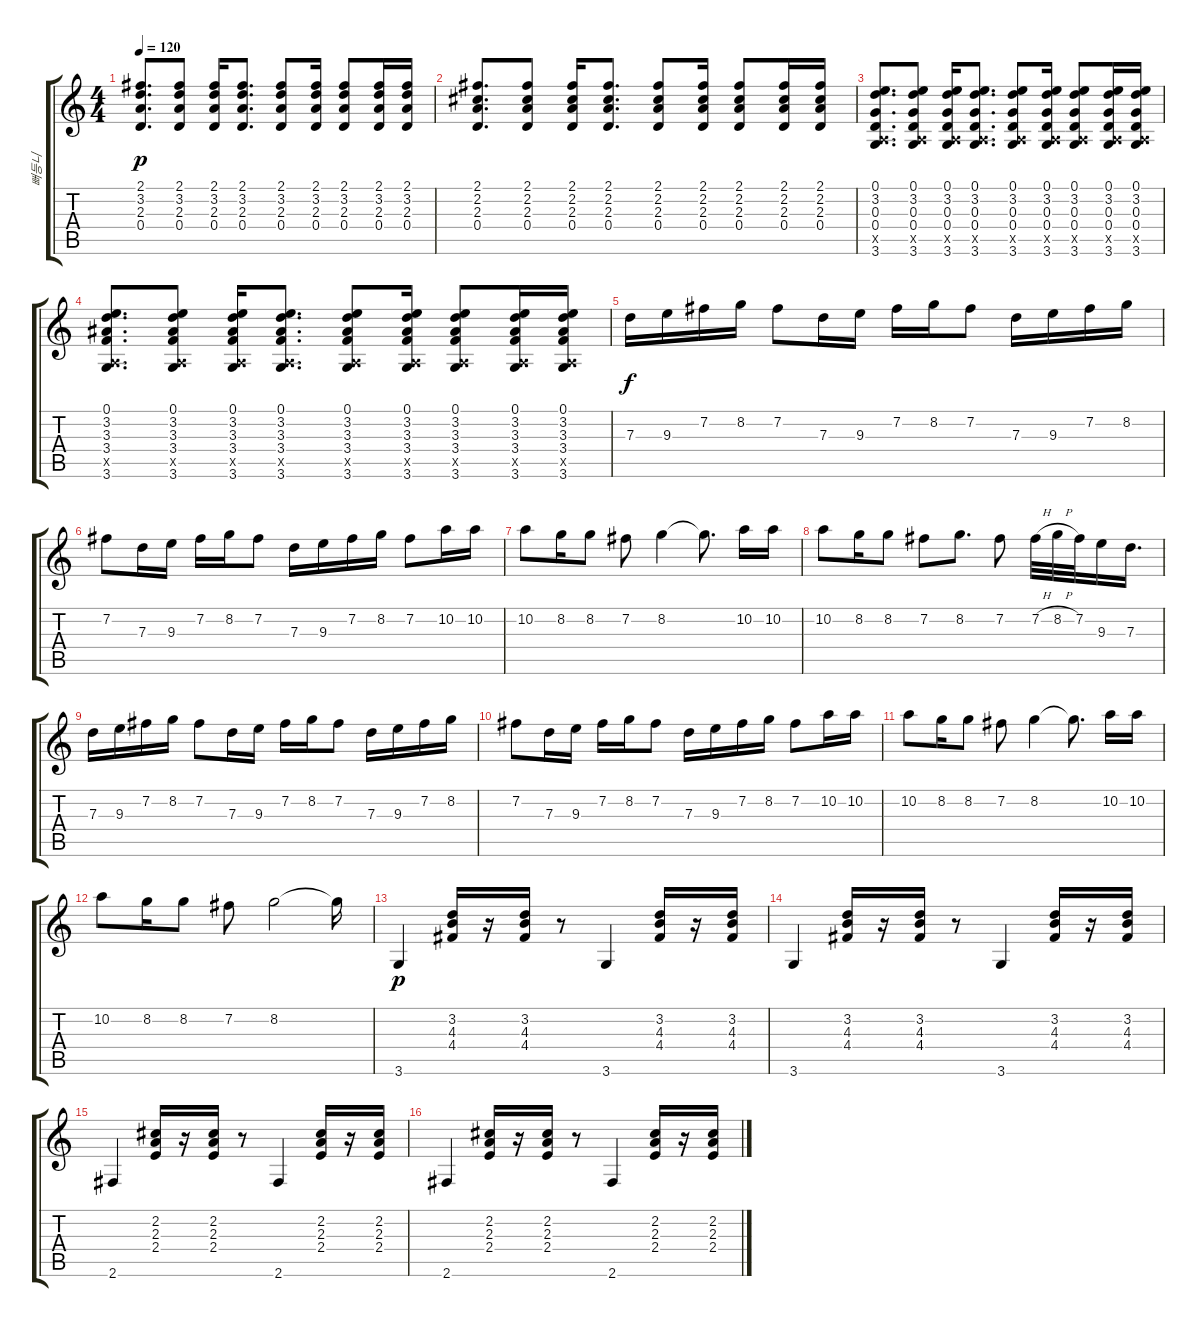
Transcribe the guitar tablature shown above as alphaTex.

\track ("뻐등니" "뻐등니") {instrument acousticguitarsteel}
\staff {score tabs}
\tuning (E4 B3 G3 D3 A2 E2) {hide}
\ts (4 4)
\tempo 120
\clef g2
\ks c
(2.1 3.2 2.3 0.4).8{d dy p} (2.1 3.2 2.3 0.4).8 (2.1 3.2 2.3 0.4).16 (2.1 3.2 2.3 0.4).8{d} (2.1 3.2 2.3 0.4).8 (2.1 3.2 2.3 0.4).16 (2.1 3.2 2.3 0.4).8 (2.1 3.2 2.3 0.4).16 (2.1 3.2 2.3 0.4).16 |
(2.1 2.2 2.3 0.4).8{d} (2.1 2.2 2.3 0.4).8 (2.1 2.2 2.3 0.4).16 (2.1 2.2 2.3 0.4).8{d} (2.1 2.2 2.3 0.4).8 (2.1 2.2 2.3 0.4).16 (2.1 2.2 2.3 0.4).8 (2.1 2.2 2.3 0.4).16 (2.1 2.2 2.3 0.4).16 |
(0.1 3.2 0.3 0.4 0.5{x} 3.6).8{d} (0.1 3.2 0.3 0.4 0.5{x} 3.6).8 (0.1 3.2 0.3 0.4 0.5{x} 3.6).16 (0.1 3.2 0.3 0.4 0.5{x} 3.6).8{d} (0.1 3.2 0.3 0.4 0.5{x} 3.6).8 (0.1 3.2 0.3 0.4 0.5{x} 3.6).16 (0.1 3.2 0.3 0.4 0.5{x} 3.6).8 (0.1 3.2 0.3 0.4 0.5{x} 3.6).16 (0.1 3.2 0.3 0.4 0.5{x} 3.6).16 |
(0.1 3.2 3.3 3.4 0.5{x} 3.6).8{d} (0.1 3.2 3.3 3.4 0.5{x} 3.6).8 (0.1 3.2 3.3 3.4 0.5{x} 3.6).16 (0.1 3.2 3.3 3.4 0.5{x} 3.6).8{d} (0.1 3.2 3.3 3.4 0.5{x} 3.6).8 (0.1 3.2 3.3 3.4 0.5{x} 3.6).16 (0.1 3.2 3.3 3.4 0.5{x} 3.6).8 (0.1 3.2 3.3 3.4 0.5{x} 3.6).16 (0.1 3.2 3.3 3.4 0.5{x} 3.6).16 |
7.3.16{dy f} 9.3.16 7.2.16 8.2.16 7.2.8 7.3.16 9.3.16 7.2.16 8.2.16 7.2.8 7.3.16 9.3.16 7.2.16 8.2.16 |
7.2.8 7.3.16 9.3.16 7.2.16 8.2.16 7.2.8 7.3.16 9.3.16 7.2.16 8.2.16 7.2.8 10.2.16 10.2.16 |
10.2.8 8.2.16 8.2.8 7.2.8 8.2.4 8.2{t}.8{d} 10.2.16 10.2.16 |
10.2.8 8.2.16 8.2.8 7.2.8 8.2.8{d} 7.2.8 7.2{h}.32 8.2{h}.32 7.2.32 9.3.16 7.3.16{d} |
7.3.16 9.3.16 7.2.16 8.2.16 7.2.8 7.3.16 9.3.16 7.2.16 8.2.16 7.2.8 7.3.16 9.3.16 7.2.16 8.2.16 |
7.2.8 7.3.16 9.3.16 7.2.16 8.2.16 7.2.8 7.3.16 9.3.16 7.2.16 8.2.16 7.2.8 10.2.16 10.2.16 |
10.2.8 8.2.16 8.2.8 7.2.8 8.2.4 8.2{t}.8{d} 10.2.16 10.2.16 |
10.2.8 8.2.16 8.2.8 7.2.8 8.2.2 8.2{t}.16 |
3.6.4{dy p} (3.2 4.3 4.4).16 r.16 (3.2 4.3 4.4).16 r.8 3.6.4 (3.2 4.3 4.4).16 r.16 (3.2 4.3 4.4).16 |
3.6.4 (3.2 4.3 4.4).16 r.16 (3.2 4.3 4.4).16 r.8 3.6.4 (3.2 4.3 4.4).16 r.16 (3.2 4.3 4.4).16 |
2.6.4 (2.2 2.3 2.4).16 r.16 (2.2 2.3 2.4).16 r.8 2.6.4 (2.2 2.3 2.4).16 r.16 (2.2 2.3 2.4).16 |
2.6.4 (2.2 2.3 2.4).16 r.16 (2.2 2.3 2.4).16 r.8 2.6.4 (2.2 2.3 2.4).16 r.16 (2.2 2.3 2.4).16
